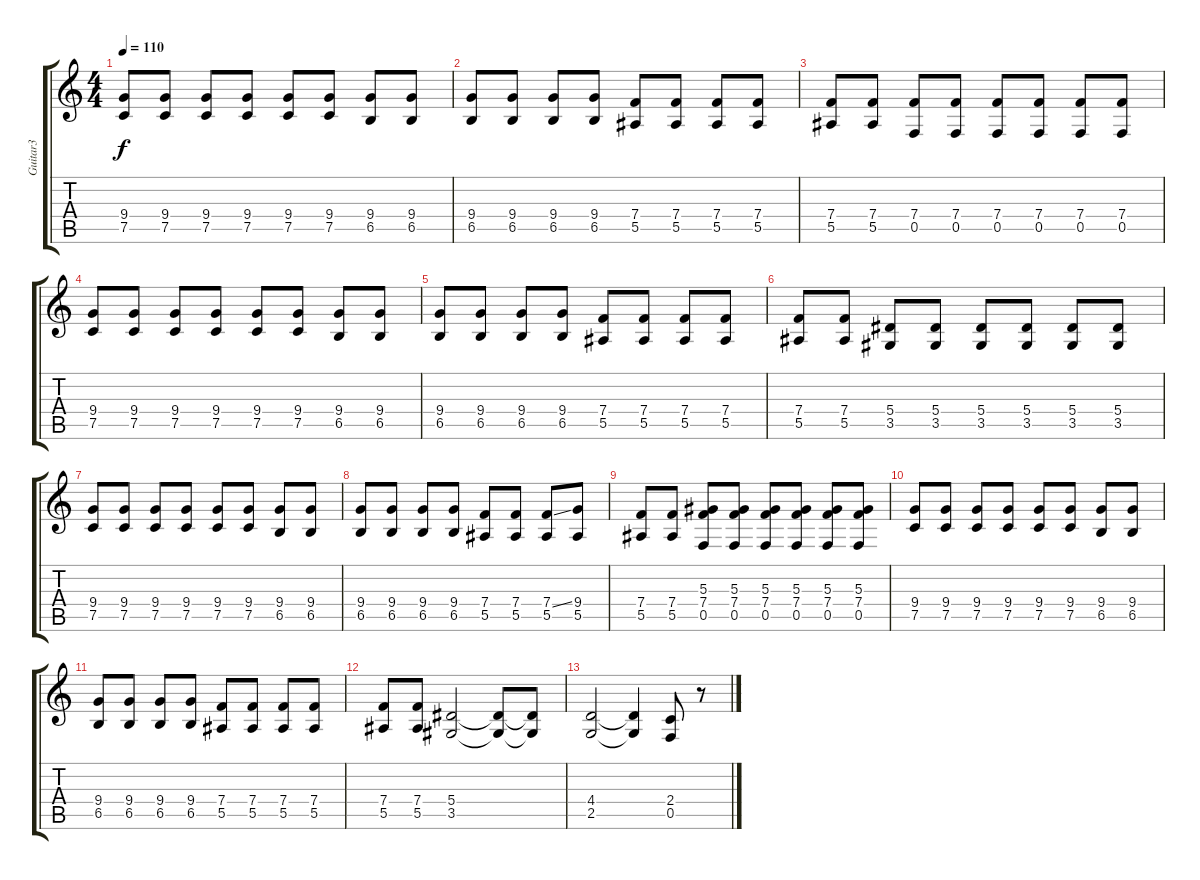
\track ("Guitar3" "Guitar3") {instrument distortionguitar}
\staff {score tabs}
\tuning (C4 G3 Eb3 Bb2 F2 C2) {hide}
\ts (4 4)
\tempo 110
\clef g2
\ks c
(9.4 7.5).8{dy f} (9.4 7.5).8 (9.4 7.5).8 (9.4 7.5).8 (9.4 7.5).8 (9.4 7.5).8 (9.4 6.5).8 (9.4 6.5).8 |
(9.4 6.5).8 (9.4 6.5).8 (9.4 6.5).8 (9.4 6.5).8 (7.4 5.5).8 (7.4 5.5).8 (7.4 5.5).8 (7.4 5.5).8 |
(7.4 5.5).8 (7.4 5.5).8 (7.4 0.5).8 (7.4 0.5).8 (7.4 0.5).8 (7.4 0.5).8 (7.4 0.5).8 (7.4 0.5).8 |
(9.4 7.5).8 (9.4 7.5).8 (9.4 7.5).8 (9.4 7.5).8 (9.4 7.5).8 (9.4 7.5).8 (9.4 6.5).8 (9.4 6.5).8 |
(9.4 6.5).8 (9.4 6.5).8 (9.4 6.5).8 (9.4 6.5).8 (7.4 5.5).8 (7.4 5.5).8 (7.4 5.5).8 (7.4 5.5).8 |
(7.4 5.5).8 (7.4 5.5).8 (5.4 3.5).8 (5.4 3.5).8 (5.4 3.5).8 (5.4 3.5).8 (5.4 3.5).8 (5.4 3.5).8 |
(9.4 7.5).8 (9.4 7.5).8 (9.4 7.5).8 (9.4 7.5).8 (9.4 7.5).8 (9.4 7.5).8 (9.4 6.5).8 (9.4 6.5).8 |
(9.4 6.5).8 (9.4 6.5).8 (9.4 6.5).8 (9.4 6.5).8 (7.4 5.5).8 (7.4 5.5).8 (7.4{ss} 5.5).8 (9.4 5.5).8 |
(7.4 5.5).8 (7.4 5.5).8 (5.3 7.4 0.5).8 (5.3 7.4 0.5).8 (5.3 7.4 0.5).8 (5.3 7.4 0.5).8 (5.3 7.4 0.5).8 (5.3 7.4 0.5).8 |
(9.4 7.5).8 (9.4 7.5).8 (9.4 7.5).8 (9.4 7.5).8 (9.4 7.5).8 (9.4 7.5).8 (9.4 6.5).8 (9.4 6.5).8 |
(9.4 6.5).8 (9.4 6.5).8 (9.4 6.5).8 (9.4 6.5).8 (7.4 5.5).8 (7.4 5.5).8 (7.4 5.5).8 (7.4 5.5).8 |
(7.4 5.5).8 (7.4 5.5).8 (5.4 3.5).2 (5.4{t} 3.5{t}).8 (5.4{t} 3.5{t}).8 |
(4.4 2.5).2 (4.4{t} 2.5{t}).4 (2.4 0.5).8 r.8
